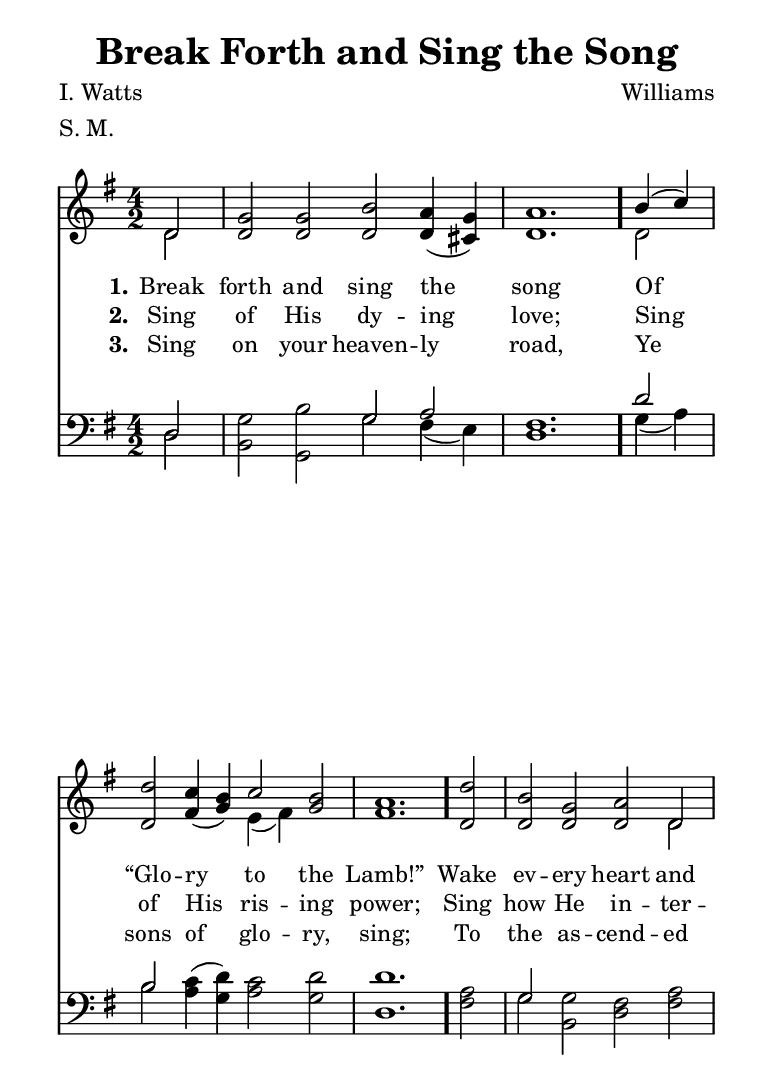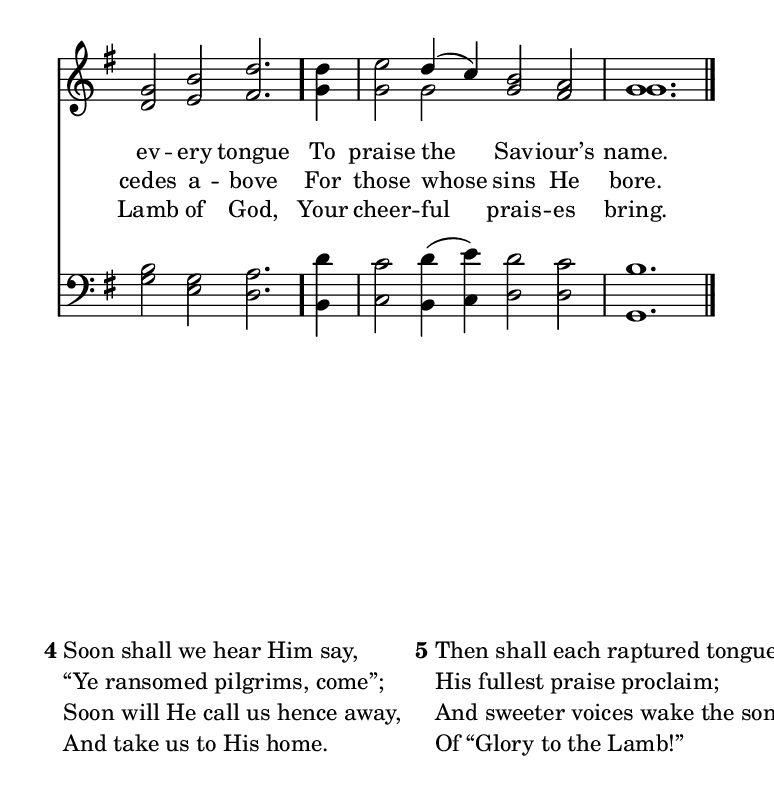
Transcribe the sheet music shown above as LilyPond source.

\include "common/global.ily"
\paper {
  \include "common/paper.ily"
  %ragged-bottom = ##t
  ragged-last-bottom = ##t
  systems-per-page = ##f
  %page-count = ##f
}

\header{
  hymnnumber = "150"
  title = "Break Forth and Sing the Song"
  tunename = "St. Thomas II"
  meter = "S. M."
  poet = "I. Watts"
  composer = "Williams"
  %copyright = ""
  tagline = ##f
}

global = {
  \include "common/overrides.ily"
  \override Staff.TimeSignature.style = #'numbered
  \time 4/2
  \override Score.MetronomeMark.transparent = ##t % hide all fermata changes too
  \tempo 2=80
  \key g \major
  \partial 2
  \autoBeamOff
}

notesSoprano = {
\global
\relative c' {

  d2 | g g b a4( g) | a1.
  b4( c) | d2 c4( b) c2 b | a1.
  d2 | b g a d, | g b d2.
  d4 | e2 d4( c) b2 a | g1.

  \bar "|."

}
}

notesAlto = {
\global
\relative e' {

  d2 | d d d d4( cis) | d1.
  d2 | d fis4( g) e( fis) g2 | fis1.
  d2 | d d d d | d e fis2.
  g4 | g2 g g fis | g1.

}
}

notesTenor = {
\global
\relative a, {

  d2 | g b g a | fis1.
  d'2 | b c4( d) c2 d | d1.
  a2 | g g fis a | b g a2.
  d4 | c2 d4( e) d2 c | b1.

}
}

notesBass = {
\global
\relative f {

  d2 | b g g' fis4( e) | d1.
  g4( a) | b2 a4( g) a2 g | d1.
  fis2 | g b, d fis | g e d2.
  b4 | c2 b4( c) d2 d | g,1.

}
}

wordsA = \lyricmode {
\set stanza = "1."

Break forth and sing the song \bar "."
Of “Glo -- ry to the Lamb!” \bar "."
Wake ev -- ery heart and ev -- ery tongue \bar "."
To praise the Sav -- iour’s name. \bar "."

}

wordsB = \lyricmode {
\set stanza = "2."

Sing of His dy -- ing love;
Sing of His ris -- ing power;
Sing how He in -- ter -- cedes a -- bove
For those whose sins He bore.

}

wordsC = \lyricmode {
\set stanza = "3."

Sing on your heaven -- ly road,
Ye sons of glo -- ry, sing;
To the as -- cend -- ed Lamb of God,
Your cheer -- ful prais -- es bring.

}

wordsD = \markuplist {

\line { Soon shall we hear Him say, }
\line { “Ye ransomed pilgrims, come”; }
\line { Soon will He call us hence away, }
\line { And take us to His home. }

}

wordsE = \markuplist {

\line { Then shall each raptured tongue }
\line { His fullest praise proclaim; }
\line { And sweeter voices wake the song }
\line { Of “Glory to the Lamb!” }

}

\score {
  \context ChoirStaff <<
    \context Staff = upper <<
      \set ChoirStaff.systemStartDelimiter = #'SystemStartBar
      \partcombine #'(2 . 9) \notesSoprano \notesAlto
      \context NullVoice = sopranos { \voiceOne << \notesSoprano >> }
      \context NullVoice = altos { \voiceTwo << \notesAlto >> }
      \context Lyrics = one   \lyricsto sopranos \wordsA
      \context Lyrics = two   \lyricsto sopranos \wordsB
      \context Lyrics = three \lyricsto sopranos \wordsC
    >>
    \context Staff = men <<
      \clef bass
      \partcombine #'(2 . 9) \notesTenor \notesBass
      \context NullVoice = tenors { \voiceOne << \notesTenor >> }
      \context NullVoice = basses { \voiceTwo << \notesBass >> }
    >>
  >>
  \layout {
    \include "common/layout.ily"
  }
  \midi{
    \include "common/midi.ily"
  }
}

\noPageBreak

\markup { \fill-line {
  \hspace #0.1
  \line{ \bold 4 \column { \wordsD } }
  \hspace #0.1
  \line{ \bold 5 \column { \wordsE } }
  \hspace #0.1
} }

\version "2.19.49"  % necessary for upgrading to future LilyPond versions.

% vi:set et ts=2 sw=2 ai nocindent syntax=lilypond:
